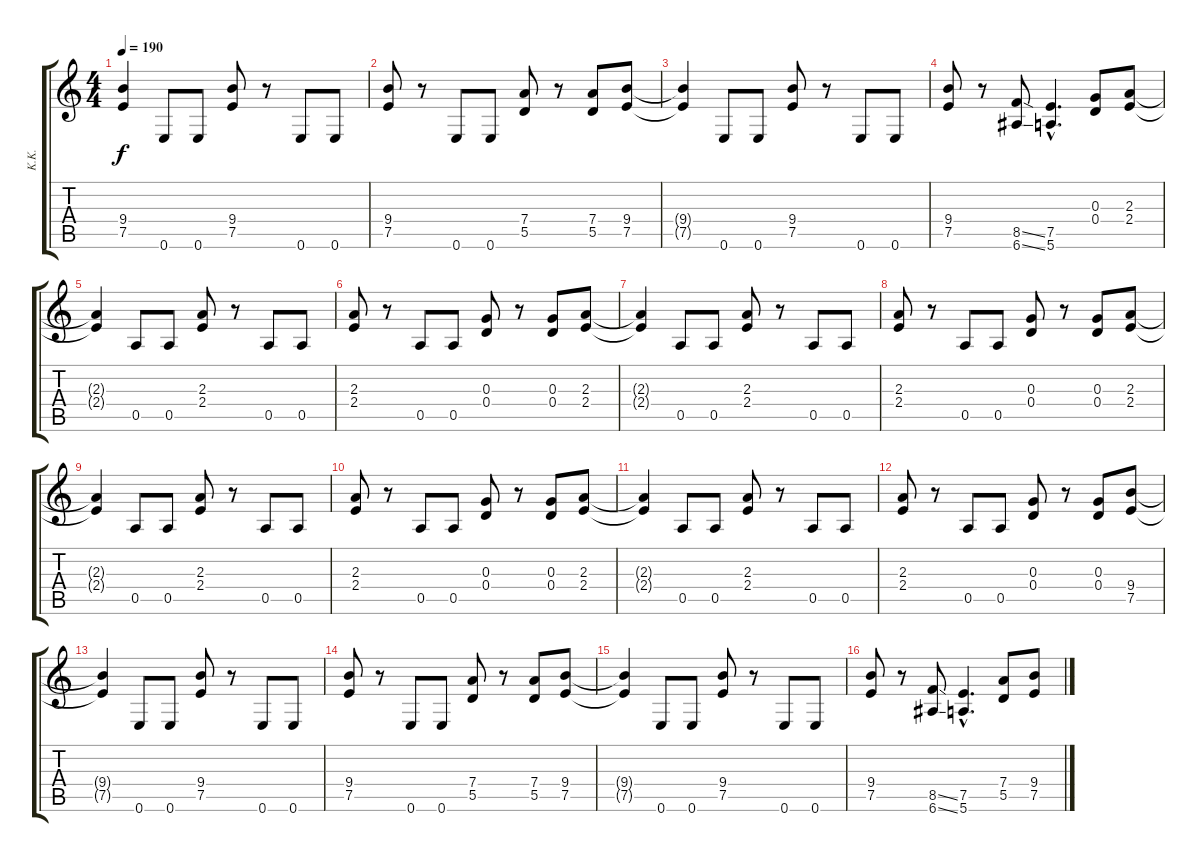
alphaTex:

\track ("K.K." "K.K.") {instrument distortionguitar}
\staff {score tabs}
\tuning (E4 B3 G3 D3 A2 E2) {hide}
\ts (4 4)
\tempo 190
\clef g2
\ks c
(9.4{t} 7.5{t}).4{dy f} 0.6.8 0.6.8 (9.4 7.5).8 r.8 0.6.8 0.6.8 |
(9.4 7.5).8 r.8 0.6.8 0.6.8 (7.4 5.5).8 r.8 (7.4 5.5).8 (9.4 7.5).8 |
(9.4{t} 7.5{t}).4 0.6.8 0.6.8 (9.4 7.5).8 r.8 0.6.8 0.6.8 |
(9.4 7.5).8 r.8 (8.5{ss} 6.6{ss}).8 (7.5{hac} 5.6{hac}).4{d} (0.3 0.4).8 (2.3 2.4).8 |
(2.3{t} 2.4{t}).4 0.5.8 0.5.8 (2.3 2.4).8 r.8 0.5.8 0.5.8 |
(2.3 2.4).8 r.8 0.5.8 0.5.8 (0.3 0.4).8 r.8 (0.3 0.4).8 (2.3 2.4).8 |
(2.3{t} 2.4{t}).4 0.5.8 0.5.8 (2.3 2.4).8 r.8 0.5.8 0.5.8 |
(2.3 2.4).8 r.8 0.5.8 0.5.8 (0.3 0.4).8 r.8 (0.3 0.4).8 (2.3 2.4).8 |
(2.3{t} 2.4{t}).4 0.5.8 0.5.8 (2.3 2.4).8 r.8 0.5.8 0.5.8 |
(2.3 2.4).8 r.8 0.5.8 0.5.8 (0.3 0.4).8 r.8 (0.3 0.4).8 (2.3 2.4).8 |
(2.3{t} 2.4{t}).4 0.5.8 0.5.8 (2.3 2.4).8 r.8 0.5.8 0.5.8 |
(2.3 2.4).8 r.8 0.5.8 0.5.8 (0.3 0.4).8 r.8 (0.3 0.4).8 (9.4 7.5).8 |
(9.4{t} 7.5{t}).4 0.6.8 0.6.8 (9.4 7.5).8 r.8 0.6.8 0.6.8 |
(9.4 7.5).8 r.8 0.6.8 0.6.8 (7.4 5.5).8 r.8 (7.4 5.5).8 (9.4 7.5).8 |
(9.4{t} 7.5{t}).4 0.6.8 0.6.8 (9.4 7.5).8 r.8 0.6.8 0.6.8 |
(9.4 7.5).8 r.8 (8.5{ss} 6.6{ss}).8 (7.5{hac} 5.6{hac}).4{d} (7.4 5.5).8 (9.4 7.5).8
